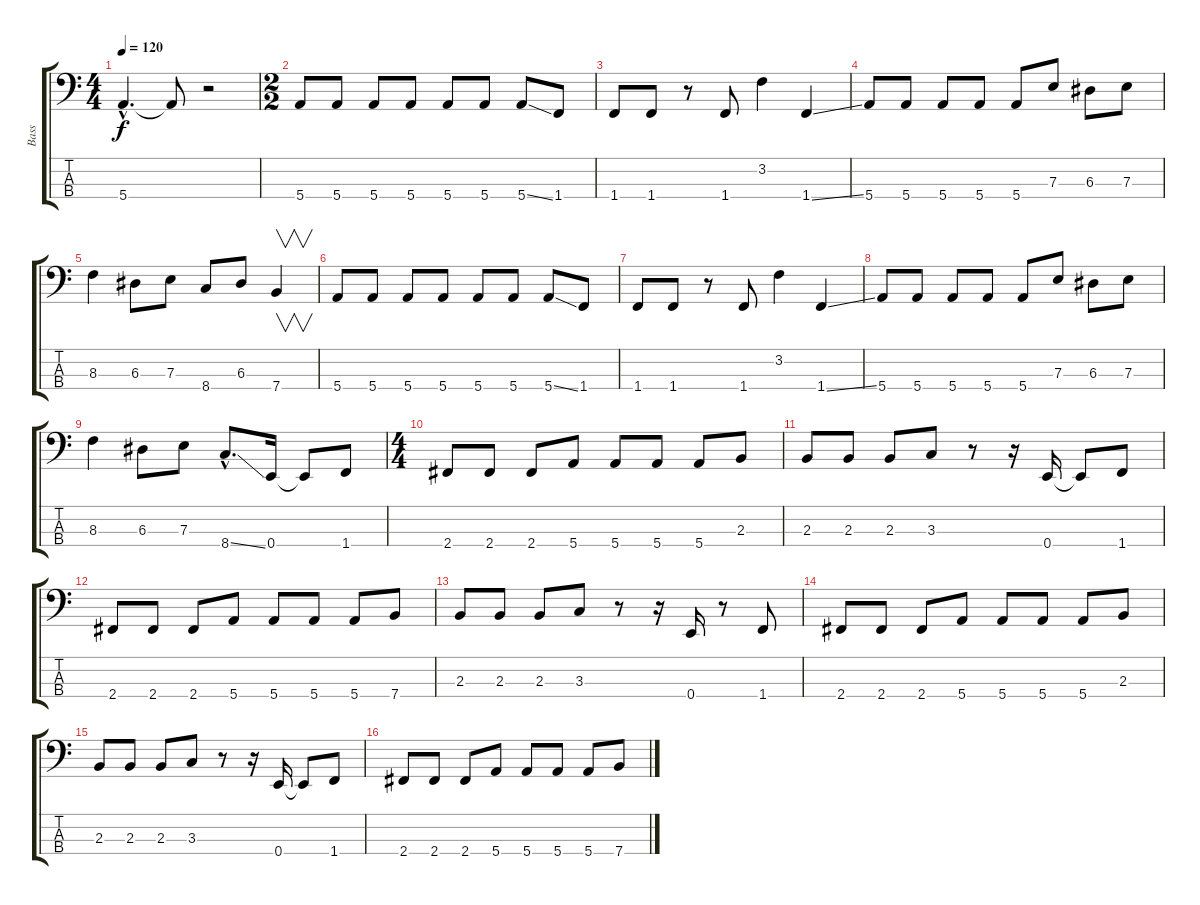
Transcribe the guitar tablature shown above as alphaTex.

\track ("Bass" "Bass") {instrument electricbasspick}
\staff {score tabs}
\tuning (G2 D2 A1 E1) {hide}
\ts (4 4)
\tempo 120
\clef f4
\ks c
5.4{hac}.4{d dy f} 5.4{t}.8 r.2 |
\ts (2 2)
5.4.8 5.4.8 5.4.8 5.4.8 5.4.8 5.4.8 5.4{ss}.8 1.4.8 |
1.4.8 1.4.8 r.8 1.4.8 3.2.4 1.4{ss}.4 |
5.4.8 5.4.8 5.4.8 5.4.8 5.4.8 7.3.8 6.3.8 7.3.8 |
8.3.4 6.3.8 7.3.8 8.4.8 6.3.8 7.4.4{v} |
5.4.8 5.4.8 5.4.8 5.4.8 5.4.8 5.4.8 5.4{ss}.8 1.4.8 |
1.4.8 1.4.8 r.8 1.4.8 3.2.4 1.4{ss}.4 |
5.4.8 5.4.8 5.4.8 5.4.8 5.4.8 7.3.8 6.3.8 7.3.8 |
8.3.4 6.3.8 7.3.8 8.4{ss hac}.8{d} 0.4.16 0.4{t}.8 1.4.8 |
\ts (4 4)
2.4.8 2.4.8 2.4.8 5.4.8 5.4.8 5.4.8 5.4.8 2.3.8 |
2.3.8 2.3.8 2.3.8 3.3.8 r.8 r.16 0.4.16 0.4{t}.8 1.4.8 |
2.4.8 2.4.8 2.4.8 5.4.8 5.4.8 5.4.8 5.4.8 7.4.8 |
2.3.8 2.3.8 2.3.8 3.3.8 r.8 r.16 0.4.16 r.8 1.4.8 |
2.4.8 2.4.8 2.4.8 5.4.8 5.4.8 5.4.8 5.4.8 2.3.8 |
2.3.8 2.3.8 2.3.8 3.3.8 r.8 r.16 0.4.16 0.4{t}.8 1.4.8 |
2.4.8 2.4.8 2.4.8 5.4.8 5.4.8 5.4.8 5.4.8 7.4.8
